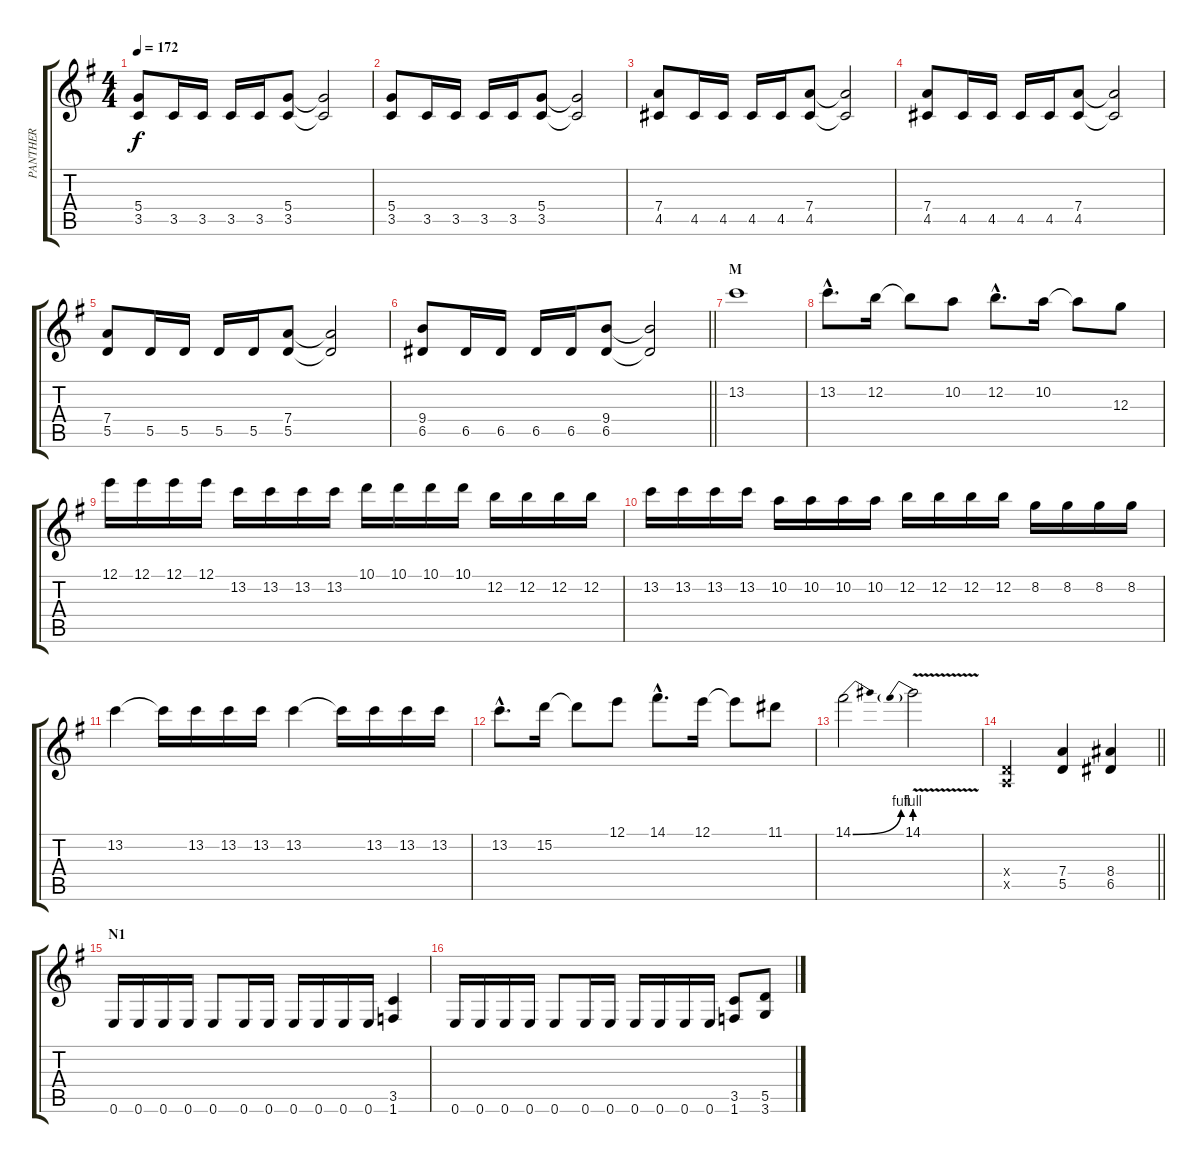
\track ("PANTHER" "PANTHER") {instrument overdrivenguitar}
\staff {score tabs}
\tuning (E4 B3 G3 D3 A2 E2) {hide}
\ts (4 4)
\tempo 172
\clef g2
\ks g
(5.4 3.5).8{dy f} 3.5.16 3.5.16 3.5.16 3.5.16 (5.4 3.5).8 (5.4{t} 3.5{t}).2 |
(5.4 3.5).8 3.5.16 3.5.16 3.5.16 3.5.16 (5.4 3.5).8 (5.4{t} 3.5{t}).2 |
(7.4 4.5).8 4.5.16 4.5.16 4.5.16 4.5.16 (7.4 4.5).8 (7.4{t} 4.5{t}).2 |
(7.4 4.5).8 4.5.16 4.5.16 4.5.16 4.5.16 (7.4 4.5).8 (7.4{t} 4.5{t}).2 |
(7.4 5.5).8 5.5.16 5.5.16 5.5.16 5.5.16 (7.4 5.5).8 (7.4{t} 5.5{t}).2 |
\barLineRight lightlight
(9.4 6.5).8 6.5.16 6.5.16 6.5.16 6.5.16 (9.4 6.5).8 (9.4{t} 6.5{t}).2 |
\section ("" "M")
13.2.1{balance 2} |
13.2{hac}.8{d} 12.2.16 12.2{t}.8 10.2.8 12.2{hac}.8{d} 10.2.16 10.2{t}.8 12.3.8 |
12.1.16 12.1.16 12.1.16 12.1.16 13.2.16 13.2.16 13.2.16 13.2.16 10.1.16 10.1.16 10.1.16 10.1.16 12.2.16 12.2.16 12.2.16 12.2.16 |
13.2.16 13.2.16 13.2.16 13.2.16 10.2.16 10.2.16 10.2.16 10.2.16 12.2.16 12.2.16 12.2.16 12.2.16 8.2.16 8.2.16 8.2.16 8.2.16 |
13.2.4 13.2{t}.16 13.2.16 13.2.16 13.2.16 13.2.4 13.2{t}.16 13.2.16 13.2.16 13.2.16 |
13.2{hac}.8{d} 15.2.16 15.2{t}.8 12.1.8 14.1{hac}.8{d} 12.1.16 12.1{t}.8 11.1.8 |
14.1{be (bend 0 0 60 4)}.2 14.1{be (prebend 0 4 60 4) v}.2 |
\barLineRight lightlight
(0.4{x} 0.5{x}).2 (7.4 5.5).4 (8.4 6.5).4 |
\section ("" "N1")
0.6.16 0.6.16 0.6.16 0.6.16 0.6.8 0.6.16 0.6.16 0.6.16 0.6.16 0.6.16 0.6.16 (3.5 1.6).4 |
0.6.16 0.6.16 0.6.16 0.6.16 0.6.8 0.6.16 0.6.16 0.6.16 0.6.16 0.6.16 0.6.16 (3.5 1.6).8 (5.5 3.6).8
